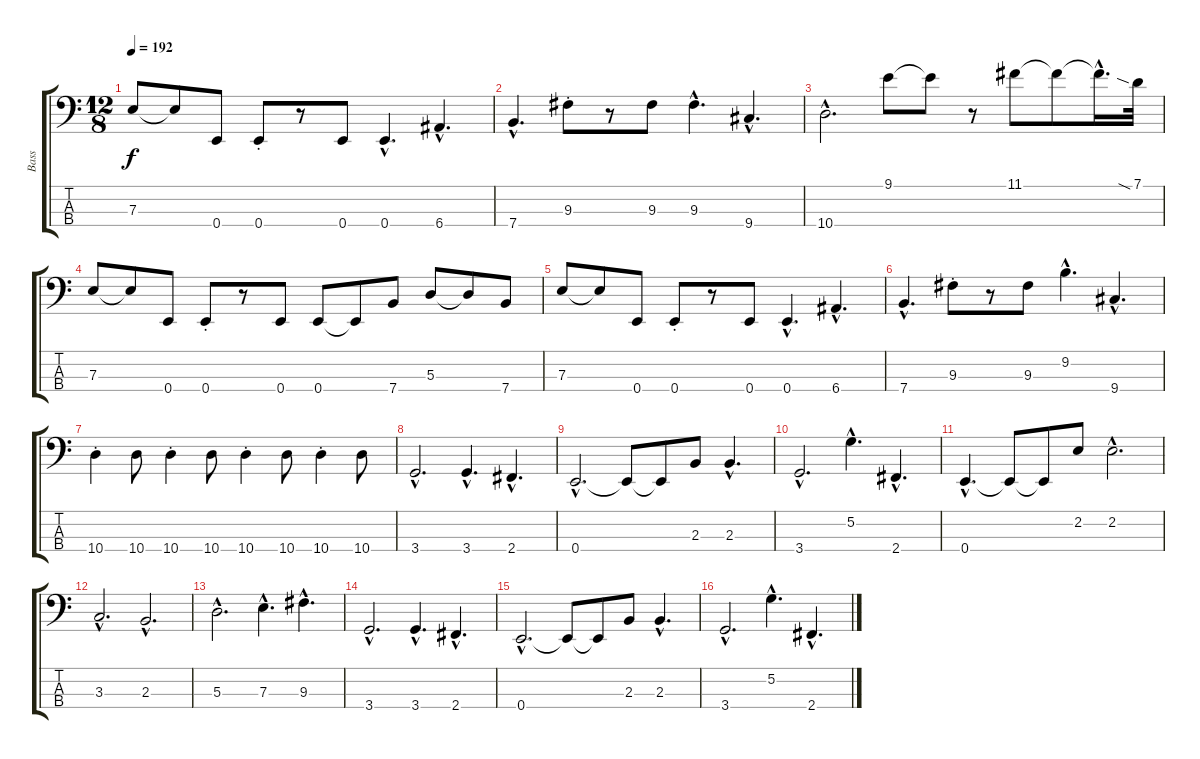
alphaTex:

\track ("Bass" "Bass") {instrument electricbassfinger}
\staff {score tabs}
\tuning (G2 D2 A1 E1) {hide}
\ts (12 8)
\tempo 192
\clef f4
\ks c
7.3.8{dy f} 7.3{t}.8 0.4.8 0.4{st}.8 r.8 0.4.8 0.4{hac}.4{d} 6.4{hac}.4{d} |
7.4{hac}.4{d} 9.3{st}.8 r.8 9.3.8 9.3{hac}.4{d} 9.4{hac}.4{d} |
10.4{hac}.2{d} 9.1.8 9.1{t}.8 r.8 11.1.8 11.1{t}.8 11.1{hac t}.16{d} 7.1{sia}.32 |
7.3.8 7.3{t}.8 0.4.8 0.4{st}.8 r.8 0.4.8 0.4.8 0.4{t}.8 7.4.8 5.3.8 5.3{t}.8 7.4.8 |
7.3.8 7.3{t}.8 0.4.8 0.4{st}.8 r.8 0.4.8 0.4{hac}.4{d} 6.4{hac}.4{d} |
7.4{hac}.4{d} 9.3{st}.8 r.8 9.3.8 9.2{hac}.4{d} 9.4{hac}.4{d} |
10.4{st}.4 10.4.8 10.4{st}.4 10.4.8 10.4{st}.4 10.4.8 10.4{st}.4 10.4.8 |
3.4{hac}.2{d} 3.4{hac}.4{d} 2.4{hac}.4{d} |
0.4{hac}.2{d} 0.4{t}.8 0.4{t}.8 2.3.8 2.3{hac}.4{d} |
3.4{hac}.2{d} 5.2{hac}.4{d} 2.4{hac}.4{d} |
0.4{hac}.4{d} 0.4{t}.8 0.4{t}.8 2.2.8 2.2{hac}.2{d} |
3.3{hac}.2{d} 2.3{hac}.2{d} |
5.3{hac}.2{d} 7.3{hac}.4{d} 9.3{hac}.4{d} |
3.4{hac}.2{d} 3.4{hac}.4{d} 2.4{hac}.4{d} |
0.4{hac}.2{d} 0.4{t}.8 0.4{t}.8 2.3.8 2.3{hac}.4{d} |
3.4{hac}.2{d} 5.2{hac}.4{d} 2.4{hac}.4{d}
